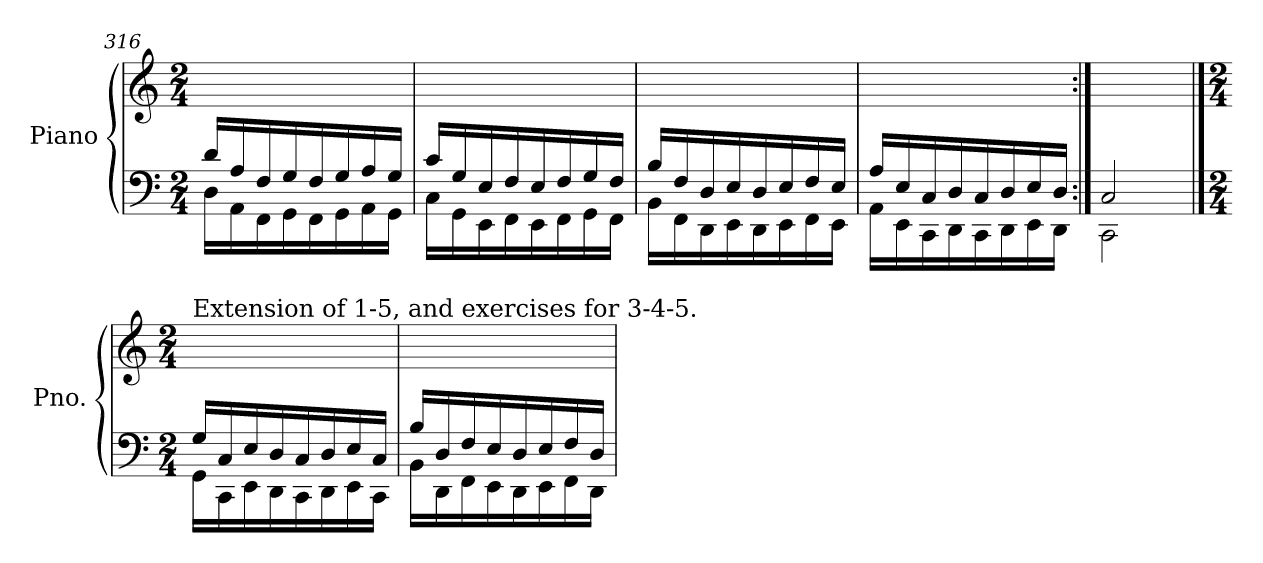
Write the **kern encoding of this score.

**kern	**kern
*part1	*part1
*staff2	*staff1
*I"Piano	*
*I'Pno.	*
*clefF4	*clefG2
*k[]	*k[]
*M2/4	*M2/4
=316	=316
*^	*
16d/LL	16D\LL	2ryy
16A/	16AA\	.
16F/	16FF\	.
16G/	16GG\	.
16F/	16FF\	.
16G/	16GG\	.
16A/	16AA\	.
16G/JJ	16GG\JJ	.
=317	=317	=317
16c/LL	16C\LL	2ryy
16G/	16GG\	.
16E/	16EE\	.
16F/	16FF\	.
16E/	16EE\	.
16F/	16FF\	.
16G/	16GG\	.
16F/JJ	16FF\JJ	.
=318	=318	=318
16B/LL	16BB\LL	2ryy
16F/	16FF\	.
16D/	16DD\	.
16E/	16EE\	.
16D/	16DD\	.
16E/	16EE\	.
16F/	16FF\	.
16E/JJ	16EE\JJ	.
=319	=319	=319
16A/LL	16AA\LL	2ryy
16E/	16EE\	.
16C/	16CC\	.
16D/	16DD\	.
16C/	16CC\	.
16D/	16DD\	.
16E/	16EE\	.
16D/JJ	16DD\JJ	.
=320:|!	=320:|!	=320:|!
2C/	2CC\	2ryy
!!LO:PB:g=z
==321	==321	==321
*M2/4	*	*M2/4
!	!	!LO:TX:a:t=Extension of 1-5, and exercises for 3-4-5.
16G/LL	16GG\LL	2ryy
16C/	16CC\	.
16E/	16EE\	.
16D/	16DD\	.
16C/	16CC\	.
16D/	16DD\	.
16E/	16EE\	.
16C/JJ	16CC\JJ	.
=322	=322	=322
16B/LL	16BB\LL	2ryy
16D/	16DD\	.
16F/	16FF\	.
16E/	16EE\	.
16D/	16DD\	.
16E/	16EE\	.
16F/	16FF\	.
16D/JJ	16DD\JJ	.
*v	*v	*
=	=
*-	*-
